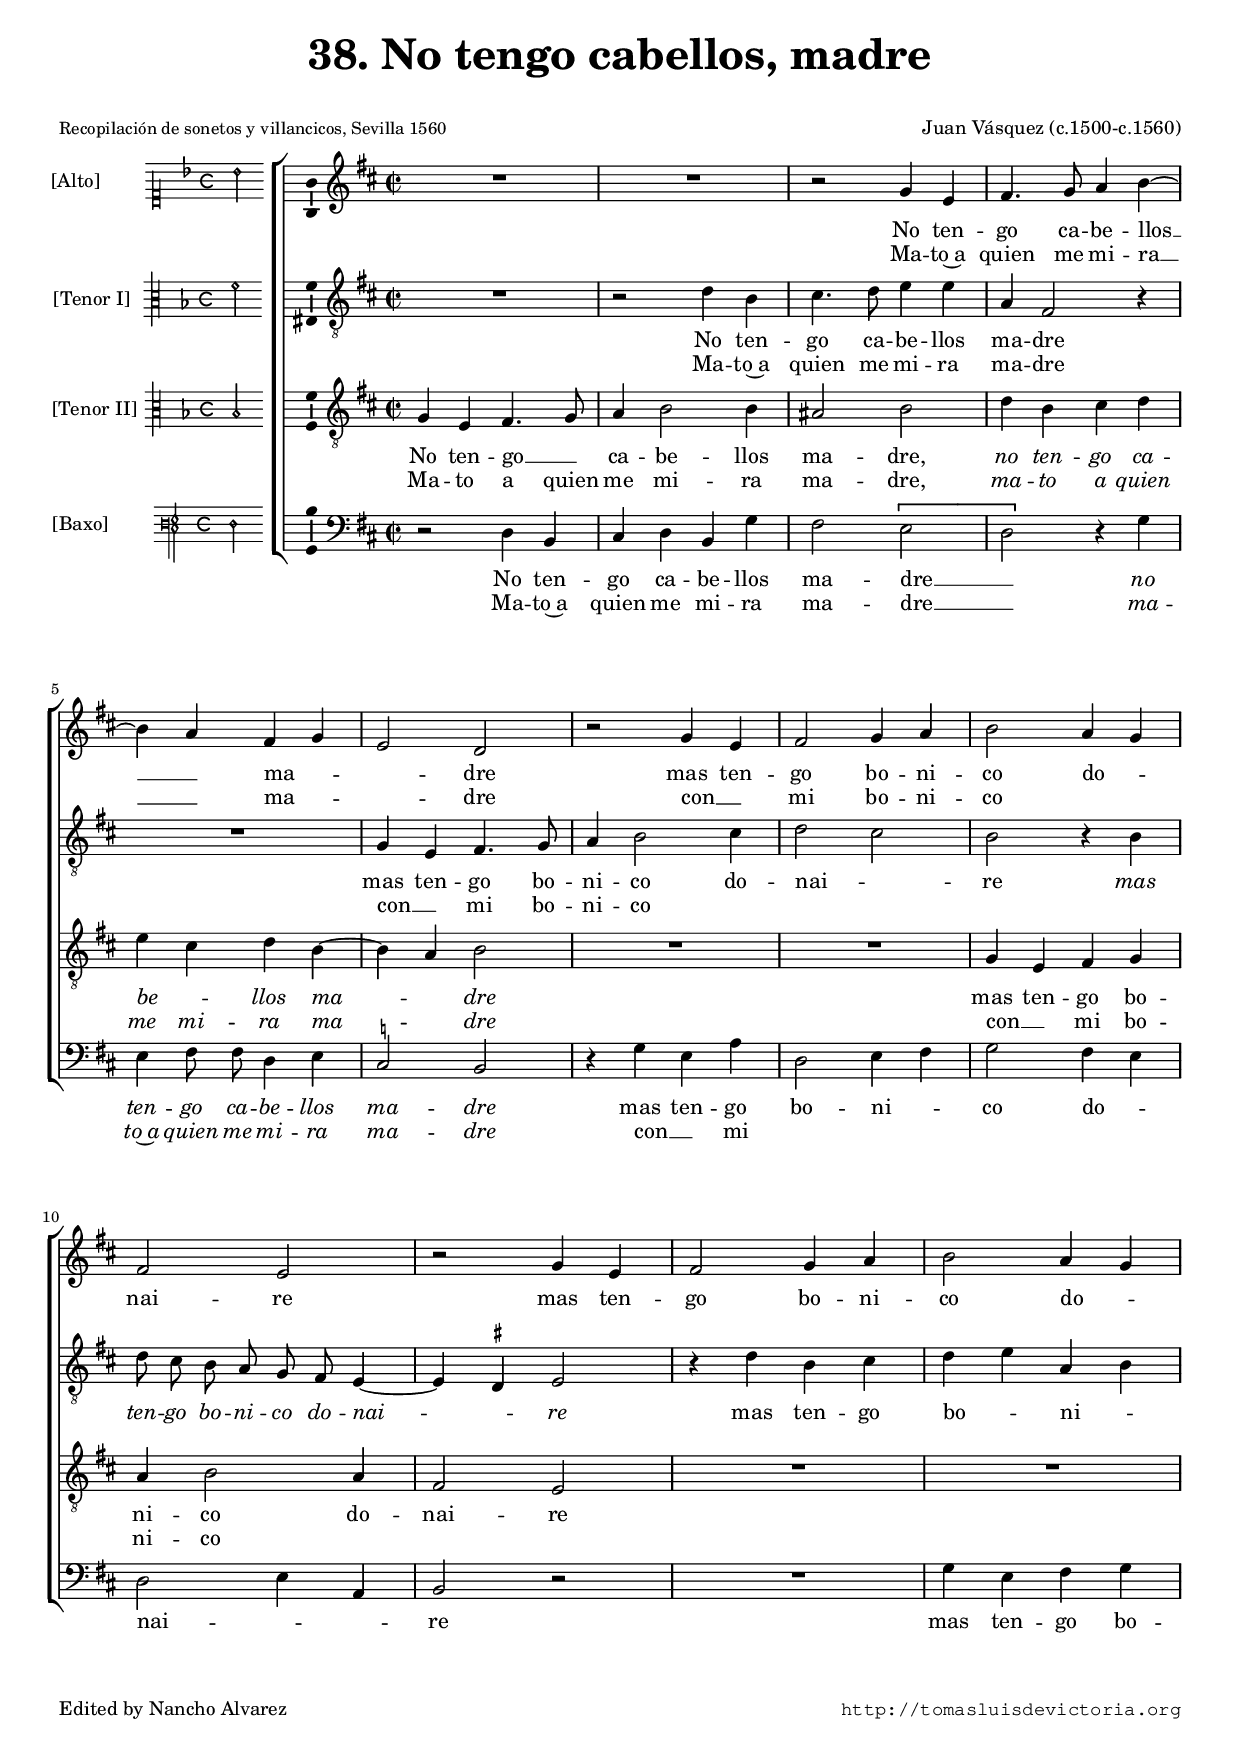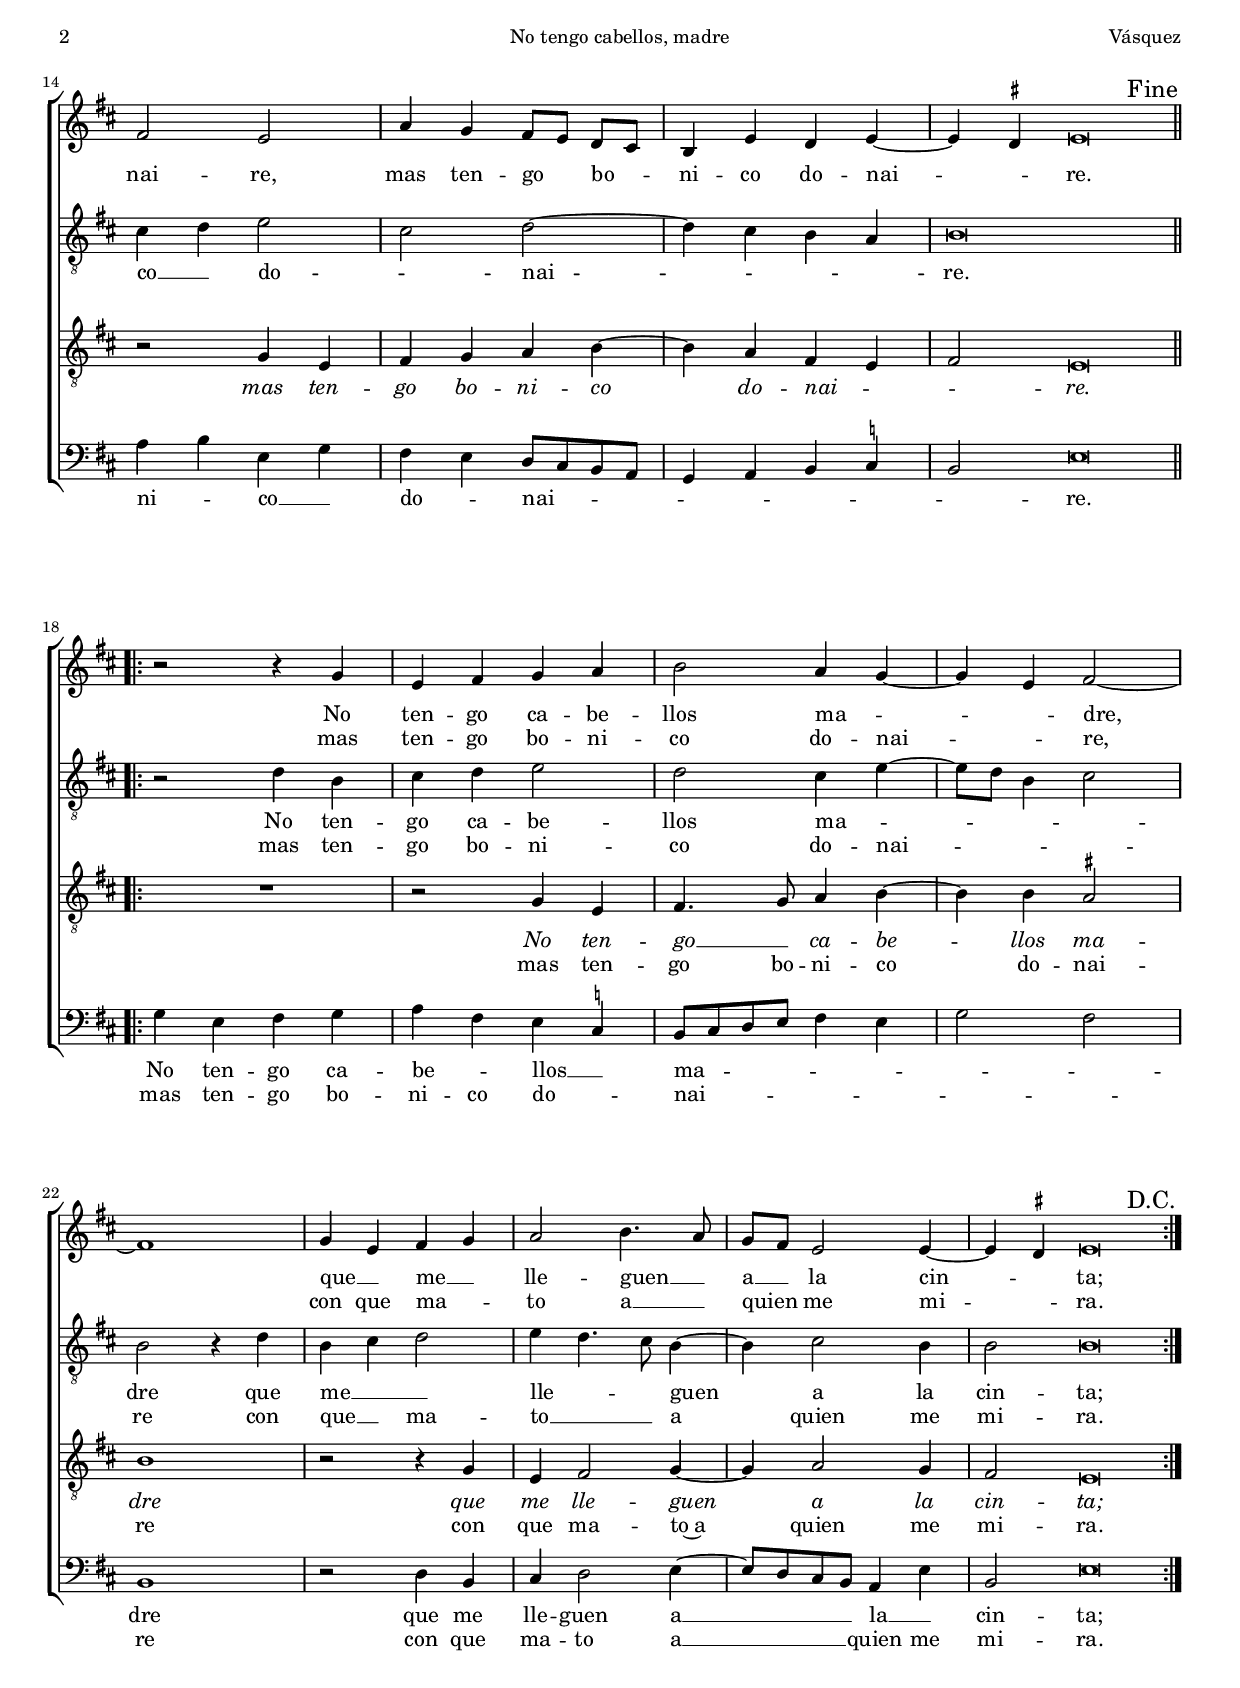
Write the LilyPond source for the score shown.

\version "2.18.0"

#(set-default-paper-size "a4")
#(set-global-staff-size 16.6)
#(ly:set-option 'point-and-click #f)
%mobile -s14.5 -i3.4

italicas=\override LyricText.font-shape = #'italic
rectas=\override LyricText.font-shape = #'upright
ss=\once \set suggestAccidentals = ##t
incipitwidth = 20
mtempo={\tempo 4 = 100}
mtempob={\tempo 4 = 50}

htitle="No tengo cabellos, madre"
hcomposer="Vásquez"

\header {
	title=\markup{\fontsize #3 "38. No tengo cabellos, madre"}
	%subtitle=\markup{""}
	subsubtitle=\markup{\null \vspace #1 }
        composer = \markup{"Juan Vásquez (c.1500-c.1560)"}
        pdfauthor=\composer
        %opus="(-)"
	poet=\markup{\smaller "Recopilación de sonetos y villancicos, Sevilla 1560"} 
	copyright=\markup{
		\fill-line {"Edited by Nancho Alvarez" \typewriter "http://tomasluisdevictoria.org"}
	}
%	tagline=""
}

global={\key f \major \time 2/2
        \skip 1*17
        \bar ".|:-||" 
        %tablet \break
        \override Score.RehearsalMark.self-alignment-X=#right
        \override Score.RehearsalMark.break-visibility=#begin-of-line-invisible
        \mark \markup{"Fine"}
        \skip 1*9
        \bar ":|."
        \mark \markup{"D.C."}
}


cantus=\relative c''{
	R1*2
	r2 bes4 g
	a4. bes8 c4 d ~
	d c a bes
	g2 f
	r2 bes4 g
	a2 bes4 c
	d2 c4 bes
	a2 g
	r2 bes4 g
	a2 bes4 c
	d2 c4 bes
	a2 g
	c4 bes a8[ g] f[ e]
	d4 g f g ~
	g \ss fis \mtempob g\breve*1/4
	\mtempo
	r2 r4 bes
	g a bes c
	d2 c4 bes ~
	bes4 g a2 ~
	a1 bes4 g a bes
	c2 d4. c8 
	bes8[ a] g2 g4 ~
	g \ss fis \mtempob g\breve*1/4
}

altus=\relative c'{
	R1
	r2 f4 d
	e4. f8 g4 g
	c, a2 r4
	R1
	bes4 g a4. bes8
	c4 d2 e4
	f2 e
	d2 r4 d
	f8 e d c bes a g4 ~
	g4 \ss fis4 g2
	r4 f' d e
	f g c, d
	e f g2
	e f2 ~
	f4 e4 d c
	d\breve*1/2
	r2 f4 d 
	e f g2
	f e4 g4 ~
	g8[ f8] d4 e2
	d r4 f
	d e f2
	g4 f4. e8 d4 ~
	d e2 d4
	d2 d\breve*1/4
}

tenor=\relative c'{
	bes4 g a4. bes8
	c4 d2 d4
	cis2 d
	f4 d e f
	g e f d ~
	d c d2 % CSIC sugiere sostenido
	R1*2
	bes4 g a bes
	c d2 c4
	a2 g
	R1*2
	r2 bes4 g 
	a bes c d ~
	d c a g
	a2 g\breve*1/4
	R1 % faltan pausas en original
	r2 bes4 g
	a4. bes8 c4 d ~
	d d \ss cis2
	d1
	r2 r4 bes
	g a2 bes4 ~
	bes c2 bes4
	a2 g\breve*1/4
}

bassus=\relative c{
	r2 f4 d
	e f d bes'
	a2 \[g
	f\] r4 bes
	g4 a8 a f4 g
	\ss ees2 d % CSIC no sugiere bemol
	r4 bes' g c
	f,2 g4 a
	bes2 a4 g
	f2 g4 c,
	d2 r
	R1
	bes'4 g a bes
	c d g, bes
	a g f8[ e d c]
	bes4 c d \ss ees
	d2 g\breve*1/4
	bes4 g a bes
	c a g \ss ees % CSIC no sugiere
	d8[ e f g] a4 g
	bes2 a
	d,1
	r2 f4 d
	e f2 g4 ~
	g8[ f e d] c4 g'
	d2 g\breve*1/4
}

textocantus=\lyricmode{
No ten -- go ca -- be -- llos __ _ ma -- _ _ dre
mas ten -- go bo -- ni -- co do -- _ nai -- re
mas ten -- go bo -- ni -- co do -- _ nai -- re,
mas ten -- go bo -- ni -- co do -- nai -- _ re.
No ten -- go ca -- be -- llos ma -- _ _ dre,
que __ _ me __ _ lle -- guen __ _ a __ la cin -- _ ta;

}
textocantusb=\lyricmode{
Ma -- to~a quien me mi -- ra __ _ ma -- _ _ dre
con __ _ mi bo -- ni -- co
%do -- _ nai -- re
"  " _ _ _ _ _ _ _ _ _ _ _  _ _ _ _ 
_ _ _ _ _ _ _ _ 
mas ten -- go bo -- ni -- co do -- nai -- _ re,
con que ma -- _ to a __ _ quien me mi -- _ ra.
}

textoaltus=\lyricmode{
No ten -- go ca -- be -- llos ma -- dre
mas ten -- go bo -- ni -- co do -- nai -- _ re
\italicas
mas ten -- go bo -- ni -- co do -- nai -- _ re
\rectas
mas ten -- go bo -- _ ni -- _ co __ _ do -- _ nai -- _ _ _ re.
No ten -- go ca -- be -- llos ma -- _ _ _ dre
que me __ _ _ lle -- _ _ guen a la cin -- ta;
}
textoaltusb=\lyricmode{
Ma -- to~a quien me mi -- ra ma -- dre
con __ _ mi bo -- ni -- co
%do -- nai -- _ re
"  " _ _ _ _ _ _ _ _ _ _ _  _ _ _ _ 
_ _ _ _ _ _ _ _ _ _ _ _ _ _
mas ten -- go bo -- ni -- co do -- nai -- _ _ re
con que __ _ ma -- to __ _ _ a quien me mi -- ra.
}

textotenor=\lyricmode{
No ten -- go __ _ ca -- be -- llos ma -- dre,
\italicas
no ten -- go ca -- be -- _ llos ma -- _ dre
\rectas
mas ten -- go bo -- ni -- co do -- nai -- re
\italicas
mas ten -- go bo -- ni -- co do -- nai -- _ _ re.
No ten -- go __ _ ca -- be -- llos ma -- dre
que me lle -- guen a la cin -- ta;
}
textotenorb=\lyricmode{
Ma -- to a quien me mi -- ra ma -- dre,
\italicas
ma -- to a quien me mi -- ra ma -- _ dre
\rectas
con __ _ mi bo -- ni -- co
%do -- nai -- re
"  " _ _ _ _ _ _ _ _ _ _ _  _ _ 
mas ten -- go bo -- ni -- co do -- nai -- re
con que ma -- to~a quien me mi -- ra.
}

textobassus=\lyricmode{
No ten -- go ca -- be -- llos ma -- dre __ _
\italicas
no ten -- go ca -- be -- llos ma -- dre
\rectas
mas ten -- go bo -- ni -- _ co do -- _ nai -- _ _ re
mas ten -- go bo -- ni -- _ co __ _ do -- _ nai -- _ _ _ _ _ re.
No ten -- go ca -- be -- _ llos __ _ ma -- _ _ _ _ dre
que me lle -- guen a __ la __ _ cin -- ta;
}
textobassusb=\lyricmode{
Ma -- to~a quien me mi -- ra ma -- dre __ _
\italicas
ma -- to~a quien me mi -- ra ma -- dre
\rectas
con __ _ mi % con mi __ _
%bo -- ni -- _ co do -- _ nai -- _ _ re. 
"  " _ _ _ _ _ _ _ _ _ _ _  _ _ _ _ _ _ _ _ _ _ 
_ _ _ _ _
mas ten -- go bo -- ni -- co do -- _ nai -- _ _ _ _ re
con que ma -- to a __ quien me mi -- ra.
}


incipitcantus=\markup{
	\score{
		{ 
		\set Staff.instrumentName="[Alto]        "
		\override NoteHead.style = #'neomensural
		\override Staff.TimeSignature.style = #'neomensural
		\cadenzaOn 
		\clef "petrucci-c1"
		\key f \major
		\time 4/4
		bes'2
		} 

	\layout { line-width=\incipitwidth indent = 0 }
	}
}

incipitaltus=\markup{
	\score{
		{ 
		\set Staff.instrumentName="[Tenor I]  "
		\override NoteHead.style = #'neomensural 
		\override Staff.TimeSignature.style = #'neomensural
		\cadenzaOn 
		\clef "petrucci-c3"
		\key f \major
		\time 4/4
                f'2
		} 
	\layout { line-width=\incipitwidth indent = 0 }
	}
}


incipittenor=\markup{
	\score{
		{ 
		\set Staff.instrumentName="[Tenor II] "
		\override NoteHead.style = #'neomensural 
		\override Staff.TimeSignature.style = #'neomensural
		\cadenzaOn 
		\clef "petrucci-c3"
		\key f \major
		\time 4/4
                bes2
		} 
	\layout { line-width=\incipitwidth indent=0 }
	}
}

incipitbassus=\markup{
	\score{
		{ 
		\set Staff.instrumentName="[Baxo]        "
		\override NoteHead.style = #'neomensural
		\override Staff.TimeSignature.style = #'neomensural
		\cadenzaOn 
		\clef "petrucci-f3"
		\key c \major
		\time 4/4
                f2
		} 
	\layout { line-width=\incipitwidth indent = 0 }
	}
}

%\layout {
%       \context {\Voice
%               \remove Ligature_bracket_engraver
%               \consists Mensural_ligature_engraver
%       }
%       line-width=\incipitwidth
%       indent = 0
%}

\score {\transpose c' a{
\new ChoirStaff<<

	\new Staff <<\global
	\new Voice="v1" {
		\set Staff.instrumentName=\incipitcantus
		\clef "treble"
		\cantus }
	\new Lyrics \lyricsto "v1" {\textocantus }
	\new Lyrics \lyricsto "v1" {\textocantusb }
	>>

	\new Staff <<\global
	\new Voice="v2" {
		\set Staff.instrumentName=\incipitaltus
		\clef "G_8"
		\altus }
	\new Lyrics \lyricsto "v2" {\textoaltus }
	\new Lyrics \lyricsto "v2" {\textoaltusb }
	>>
	
	\new Staff <<\global
	\new Voice="v3" {
		\set Staff.instrumentName=\incipittenor
		\clef "G_8"
		\tenor }
	\new Lyrics \lyricsto "v3" {\textotenor }
	\new Lyrics \lyricsto "v3" {\textotenorb }
	>>

	\new Staff <<\global
	\new Voice="v4" {
		\set Staff.instrumentName=\incipitbassus
		\clef "bass"
		\bassus }
	\new Lyrics \lyricsto "v4" {\textobassus }
	\new Lyrics \lyricsto "v4" {\textobassusb }
	>>
	
>>

	} % transpose

\layout{ 
	\context {\Lyrics 
		\override VerticalAxisGroup.staff-affinity = #UP
		\override VerticalAxisGroup.nonstaff-relatedstaff-spacing =
			#'((basic-distance . 0) (minimum-distance . 0) (padding . 1))
		\override LyricText.font-size = #1.2
		\override LyricHyphen.minimum-distance = #0.5
	}
	\context {\Score 
		tempoHideNote = ##t
		\override BarNumber.padding = #2 
	}
	\context {\Voice 
		%melismaBusyProperties = #'()
		autoBeaming = ##f
	}
	\context {\Staff 
                %\RemoveEmptyStaves
                %\override VerticalAxisGroup.remove-first = ##t
		\override VerticalAxisGroup.staff-staff-spacing =
			#'((basic-distance . 11) (minimum-distance . 0) (padding . 1))
		\consists Ambitus_engraver 
		\override LigatureBracket.padding = #1
	}
}

%\midi { \mtempo }

}


\paper{
	evenHeaderMarkup=\markup  \fill-line { \fromproperty #'page:page-number-string \htitle \hcomposer }
	oddHeaderMarkup= \markup  \fill-line { \on-the-fly #not-first-page \hcomposer \on-the-fly #not-first-page \htitle \on-the-fly #not-first-page \fromproperty #'page:page-number-string }
	%system-count=20
	%page-count = 8
	systems-per-page = 3
	ragged-last-bottom = ##f
	indent=3.8\cm
	system-system-spacing =
	#'((basic-distance . 20) (minimum-distance . 0) (padding . 5))
	top-system-spacing = % header
	#'((basic-distance . 9) (minimum-distance . 0) (padding . 0))
	last-bottom-spacing = % footer
	#'((basic-distance . 14) (minimum-distance . 0) (padding . 0))
	markup-system-spacing.padding = #1.5
}
